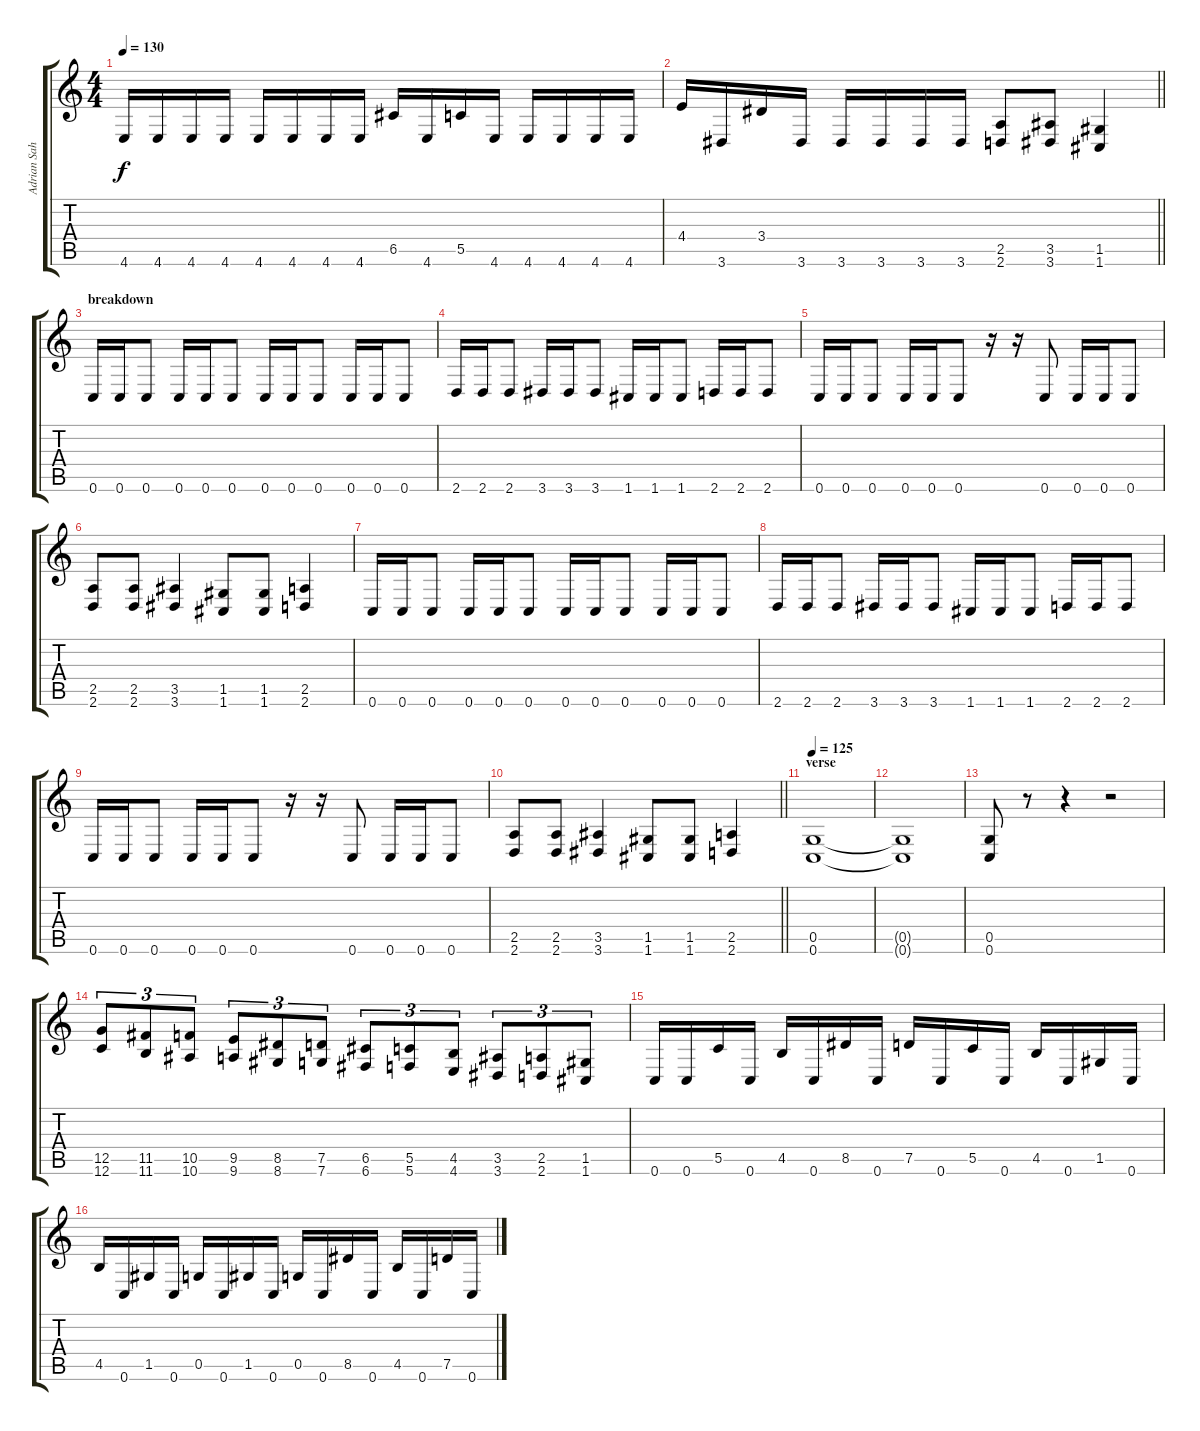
\track ("Adrian Sahid" "Adrian Sah") {instrument overdrivenguitar}
\staff {score tabs}
\tuning (D4 A3 F3 C3 G2 C2) {hide}
\ts (4 4)
\tempo 130
\clef g2
\ks c
4.6.16{dy f} 4.6.16 4.6.16 4.6.16 4.6.16 4.6.16 4.6.16 4.6.16 6.5.16 4.6.16 5.5.16 4.6.16 4.6.16 4.6.16 4.6.16 4.6.16 |
\barLineRight lightlight
4.4.16 3.6.16 3.4.16 3.6.16 3.6.16 3.6.16 3.6.16 3.6.16 (2.5 2.6).8 (3.5 3.6).8 (1.5 1.6).4 |
\section ("" "breakdown")
0.6.16 0.6.16 0.6.8 0.6.16 0.6.16 0.6.8 0.6.16 0.6.16 0.6.8 0.6.16 0.6.16 0.6.8 |
2.6.16 2.6.16 2.6.8 3.6.16 3.6.16 3.6.8 1.6.16 1.6.16 1.6.8 2.6.16 2.6.16 2.6.8 |
0.6.16 0.6.16 0.6.8 0.6.16 0.6.16 0.6.8 r.16 r.16 0.6.8 0.6.16 0.6.16 0.6.8 |
(2.5 2.6).8 (2.5 2.6).8 (3.5 3.6).4 (1.5 1.6).8 (1.5 1.6).8 (2.5 2.6).4 |
0.6.16 0.6.16 0.6.8 0.6.16 0.6.16 0.6.8 0.6.16 0.6.16 0.6.8 0.6.16 0.6.16 0.6.8 |
2.6.16 2.6.16 2.6.8 3.6.16 3.6.16 3.6.8 1.6.16 1.6.16 1.6.8 2.6.16 2.6.16 2.6.8 |
0.6.16 0.6.16 0.6.8 0.6.16 0.6.16 0.6.8 r.16 r.16 0.6.8 0.6.16 0.6.16 0.6.8 |
\barLineRight lightlight
(2.5 2.6).8 (2.5 2.6).8 (3.5 3.6).4 (1.5 1.6).8 (1.5 1.6).8 (2.5 2.6).4 |
\section ("" "verse")
\tempo 125
(0.5 0.6).1 |
(0.5{t} 0.6{t}).1 |
(0.5 0.6).8 r.8 r.4 r.2 |
(12.5 12.6).8{tu (3 2) instrument guitarfretnoise} (11.5 11.6).8{tu (3 2)} (10.5 10.6).8{tu (3 2)} (9.5 9.6).8{tu (3 2)} (8.5 8.6).8{tu (3 2)} (7.5 7.6).8{tu (3 2)} (6.5 6.6).8{tu (3 2)} (5.5 5.6).8{tu (3 2)} (4.5 4.6).8{tu (3 2)} (3.5 3.6).8{tu (3 2)} (2.5 2.6).8{tu (3 2)} (1.5 1.6).8{tu (3 2)} |
0.6.16{instrument overdrivenguitar} 0.6.16 5.5.16 0.6.16 4.5.16 0.6.16 8.5.16 0.6.16 7.5.16 0.6.16 5.5.16 0.6.16 4.5.16 0.6.16 1.5.16 0.6.16 |
4.5.16 0.6.16 1.5.16 0.6.16 0.5.16 0.6.16 1.5.16 0.6.16 0.5.16 0.6.16 8.5.16 0.6.16 4.5.16 0.6.16 7.5.16 0.6.16
